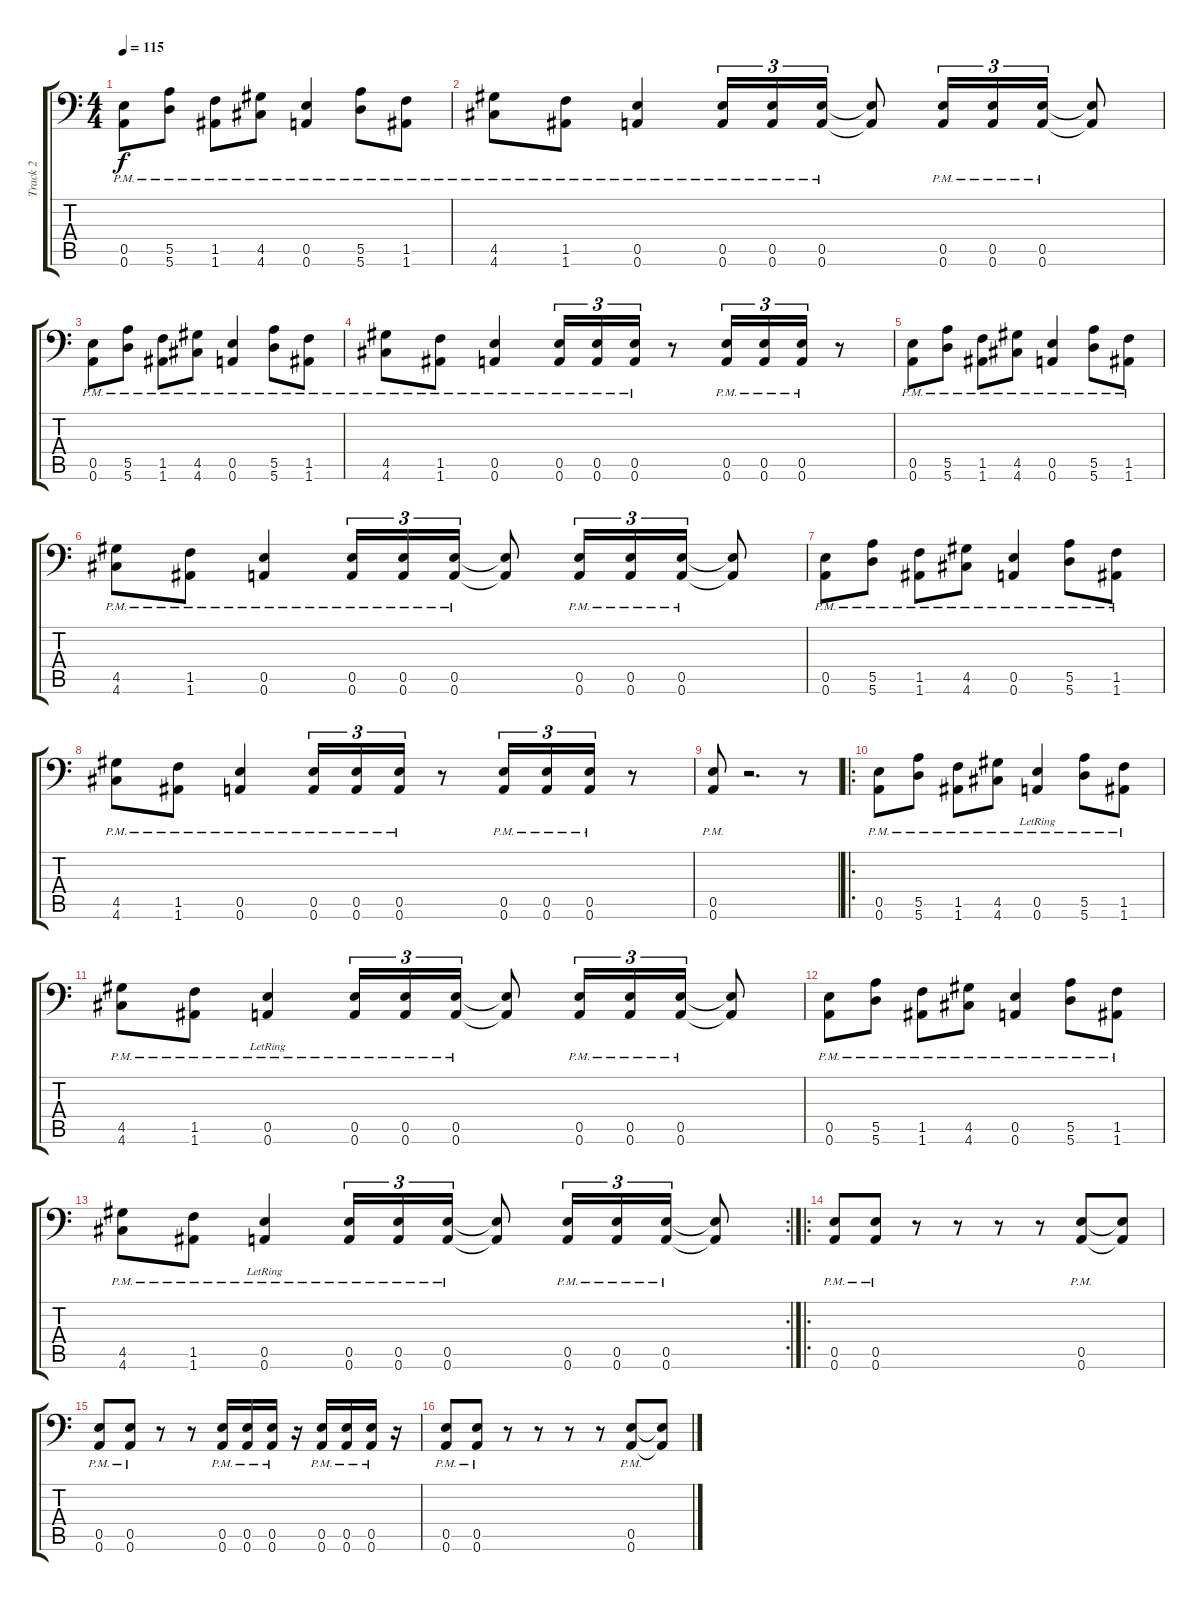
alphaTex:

\track ("Track 2" "Track 2") {instrument overdrivenguitar}
\staff {score tabs}
\tuning (B3 Gb3 D3 A2 E2 A1) {hide}
\ts (4 4)
\tempo 115
\clef f4
\ks c
(0.5{pm} 0.6{pm}).8{dy f} (5.5{pm} 5.6{pm}).8 (1.5{pm} 1.6{pm}).8 (4.5{pm} 4.6{pm}).8 (0.5{pm} 0.6{pm}).4 (5.5{pm} 5.6{pm}).8 (1.5{pm} 1.6{pm}).8 |
(4.5{pm} 4.6{pm}).8 (1.5{pm} 1.6{pm}).8 (0.5{pm} 0.6{pm}).4 (0.5{pm} 0.6{pm}).16{tu (3 2)} (0.5{pm} 0.6{pm}).16{tu (3 2)} (0.5{pm} 0.6{pm}).16{tu (3 2)} (0.5{t} 0.6{t}).8 (0.5{pm} 0.6{pm}).16{tu (3 2)} (0.5{pm} 0.6{pm}).16{tu (3 2)} (0.5{pm} 0.6{pm}).16{tu (3 2)} (0.5{t} 0.6{t}).8 |
(0.5{pm} 0.6{pm}).8 (5.5{pm} 5.6{pm}).8 (1.5{pm} 1.6{pm}).8 (4.5{pm} 4.6{pm}).8 (0.5{pm} 0.6{pm}).4 (5.5{pm} 5.6{pm}).8 (1.5{pm} 1.6{pm}).8 |
(4.5{pm} 4.6{pm}).8 (1.5{pm} 1.6{pm}).8 (0.5{pm} 0.6{pm}).4 (0.5{pm} 0.6{pm}).16{tu (3 2)} (0.5{pm} 0.6{pm}).16{tu (3 2)} (0.5{pm} 0.6{pm}).16{tu (3 2)} r.8 (0.5{pm} 0.6{pm}).16{tu (3 2)} (0.5{pm} 0.6{pm}).16{tu (3 2)} (0.5{pm} 0.6{pm}).16{tu (3 2)} r.8 |
(0.5{pm} 0.6{pm}).8 (5.5{pm} 5.6{pm}).8 (1.5{pm} 1.6{pm}).8 (4.5{pm} 4.6{pm}).8 (0.5{pm} 0.6{pm}).4 (5.5{pm} 5.6{pm}).8 (1.5{pm} 1.6{pm}).8 |
(4.5{pm} 4.6{pm}).8 (1.5{pm} 1.6{pm}).8 (0.5{pm} 0.6{pm}).4 (0.5{pm} 0.6{pm}).16{tu (3 2)} (0.5{pm} 0.6{pm}).16{tu (3 2)} (0.5{pm} 0.6{pm}).16{tu (3 2)} (0.5{t} 0.6{t}).8 (0.5{pm} 0.6{pm}).16{tu (3 2)} (0.5{pm} 0.6{pm}).16{tu (3 2)} (0.5{pm} 0.6{pm}).16{tu (3 2)} (0.5{t} 0.6{t}).8 |
(0.5{pm} 0.6{pm}).8 (5.5{pm} 5.6{pm}).8 (1.5{pm} 1.6{pm}).8 (4.5{pm} 4.6{pm}).8 (0.5{pm} 0.6{pm}).4 (5.5{pm} 5.6{pm}).8 (1.5{pm} 1.6{pm}).8 |
(4.5{pm} 4.6{pm}).8 (1.5{pm} 1.6{pm}).8 (0.5{pm} 0.6{pm}).4 (0.5{pm} 0.6{pm}).16{tu (3 2)} (0.5{pm} 0.6{pm}).16{tu (3 2)} (0.5{pm} 0.6{pm}).16{tu (3 2)} r.8 (0.5{pm} 0.6{pm}).16{tu (3 2)} (0.5{pm} 0.6{pm}).16{tu (3 2)} (0.5{pm} 0.6{pm}).16{tu (3 2)} r.8 |
(0.5{pm} 0.6{pm}).8 r.2{d} r.8 |
\ro
(0.5{pm} 0.6{pm}).8 (5.5{pm} 5.6{pm}).8 (1.5{pm} 1.6{pm}).8 (4.5{pm} 4.6{pm}).8 (0.5{pm lr} 0.6{pm lr}).4 (5.5{pm} 5.6{pm}).8 (1.5{pm} 1.6{pm}).8 |
(4.5{pm} 4.6{pm}).8 (1.5{pm} 1.6{pm}).8 (0.5{pm lr} 0.6{pm lr}).4 (0.5{pm} 0.6{pm}).16{tu (3 2)} (0.5{pm} 0.6{pm}).16{tu (3 2)} (0.5{pm} 0.6{pm}).16{tu (3 2)} (0.5{t} 0.6{t}).8 (0.5{pm} 0.6{pm}).16{tu (3 2)} (0.5{pm} 0.6{pm}).16{tu (3 2)} (0.5{pm} 0.6{pm}).16{tu (3 2)} (0.5{t} 0.6{t}).8 |
(0.5{pm} 0.6{pm}).8 (5.5{pm} 5.6{pm}).8 (1.5{pm} 1.6{pm}).8 (4.5{pm} 4.6{pm}).8 (0.5{pm} 0.6{pm}).4 (5.5{pm} 5.6{pm}).8 (1.5{pm} 1.6{pm}).8 |
\rc 2
(4.5{pm} 4.6{pm}).8 (1.5{pm} 1.6{pm}).8 (0.5{pm lr} 0.6{pm lr}).4 (0.5{pm} 0.6{pm}).16{tu (3 2)} (0.5{pm} 0.6{pm}).16{tu (3 2)} (0.5{pm} 0.6{pm}).16{tu (3 2)} (0.5{t} 0.6{t}).8 (0.5{pm} 0.6{pm}).16{tu (3 2)} (0.5{pm} 0.6{pm}).16{tu (3 2)} (0.5{pm} 0.6{pm}).16{tu (3 2)} (0.5{t} 0.6{t}).8 |
\ro
(0.5{pm} 0.6{pm}).8 (0.5{pm} 0.6{pm}).8 r.8 r.8 r.8 r.8 (0.5{pm} 0.6{pm}).8 (0.5{t} 0.6{t}).8 |
(0.5{pm} 0.6{pm}).8 (0.5{pm} 0.6{pm}).8 r.8 r.8 (0.5{pm} 0.6{pm}).16 (0.5{pm} 0.6{pm}).16 (0.5{pm} 0.6{pm}).16 r.16 (0.5{pm} 0.6{pm}).16 (0.5{pm} 0.6{pm}).16 (0.5{pm} 0.6{pm}).16 r.16 |
(0.5{pm} 0.6{pm}).8 (0.5{pm} 0.6{pm}).8 r.8 r.8 r.8 r.8 (0.5{pm} 0.6{pm}).8 (0.5{t} 0.6{t}).8
